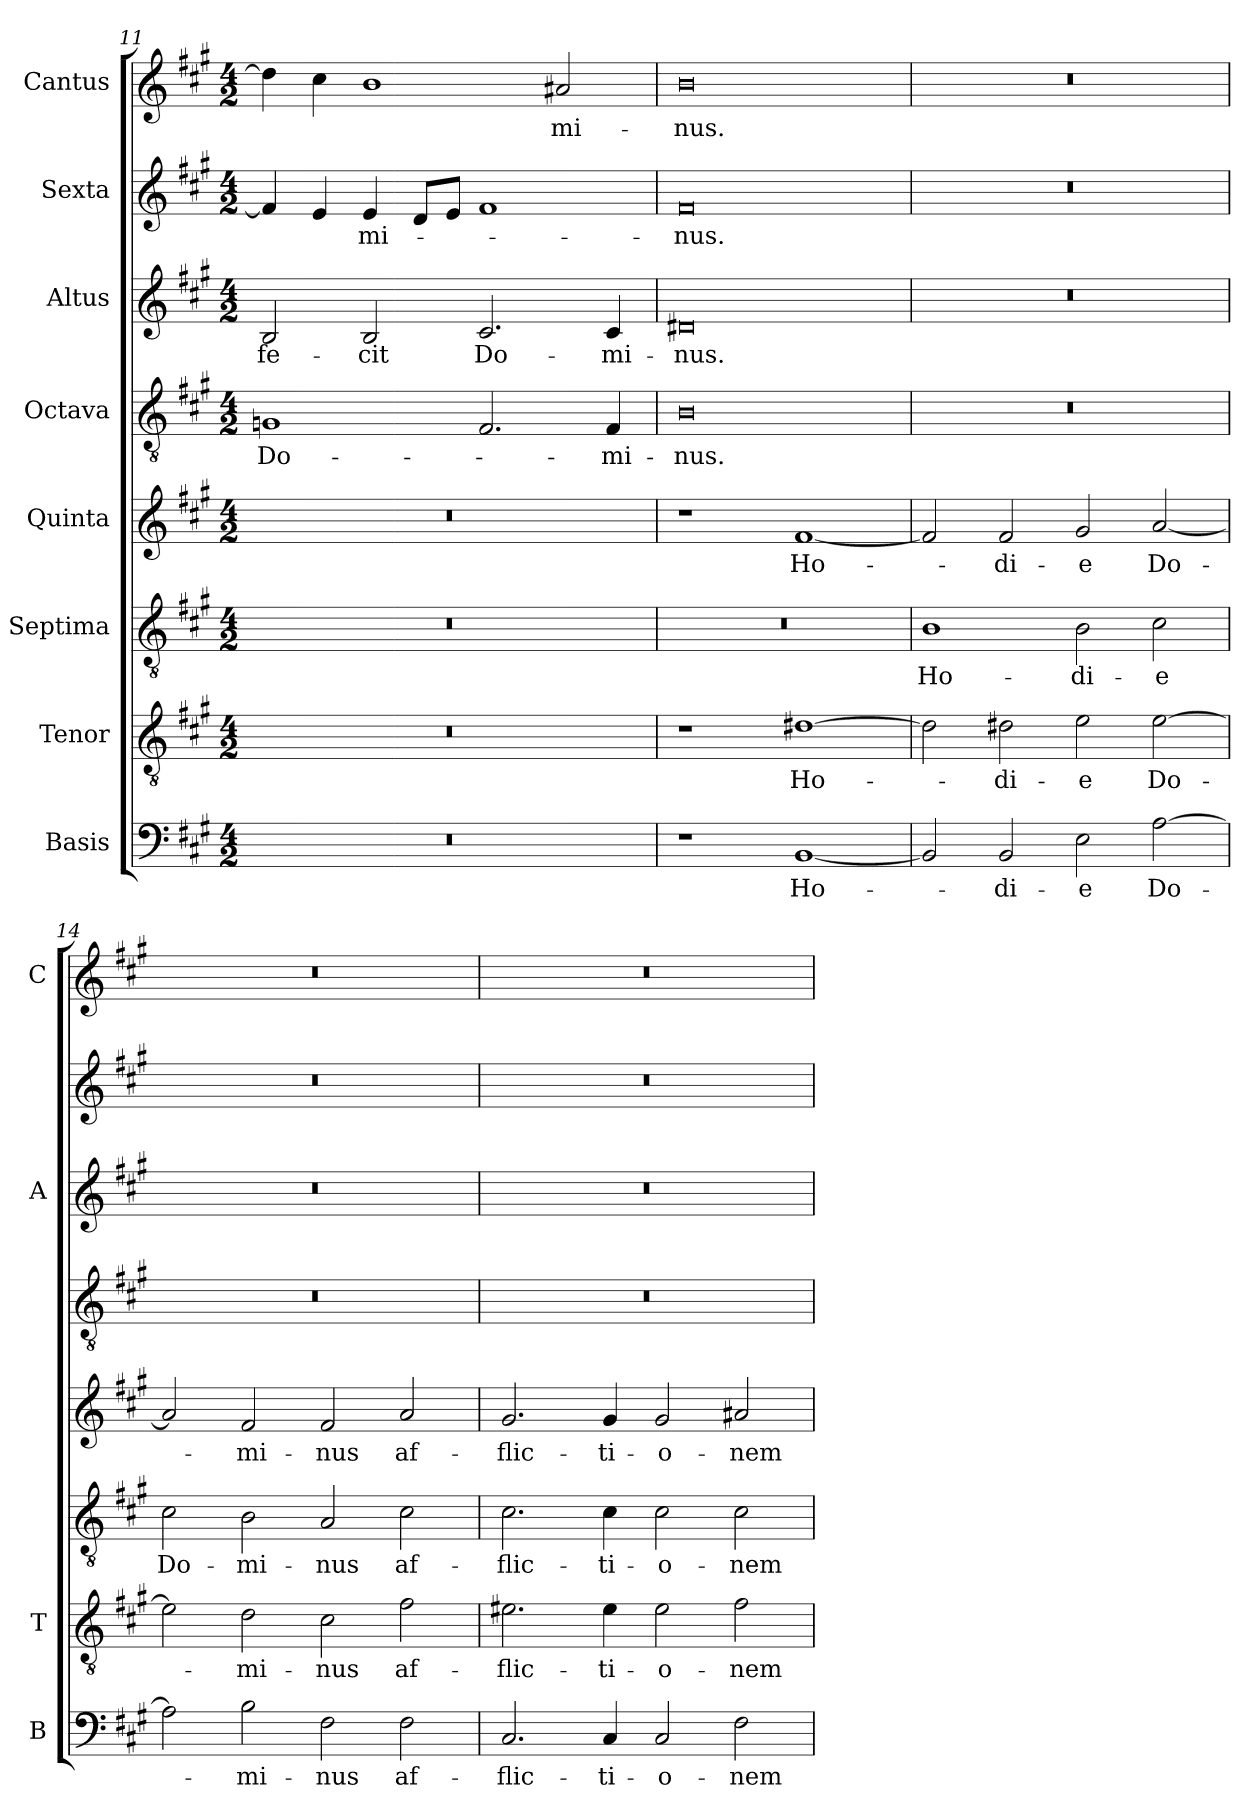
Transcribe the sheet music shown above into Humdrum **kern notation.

**kern	**text	**kern	**text	**kern	**text	**kern	**text	**kern	**text	**kern	**text	**kern	**text	**kern	**text
*part8	*part8	*part7	*part7	*part6	*part6	*part5	*part5	*part4	*part4	*part3	*part3	*part2	*part2	*part1	*part1
*staff8	*staff8	*staff7	*staff7	*staff6	*staff6	*staff5	*staff5	*staff4	*staff4	*staff3	*staff3	*staff2	*staff2	*staff1	*staff1
*I"Basis	*	*I"Tenor	*	*I"Septima	*	*I"Quinta	*	*I"Octava	*	*I"Altus	*	*I"Sexta	*	*I"Cantus	*
*I'B	*	*I'T	*	*	*	*	*	*	*	*I'A	*	*	*	*I'C	*
*clefF4	*	*clefGv2	*	*clefGv2	*	*clefG2	*	*clefGv2	*	*clefG2	*	*clefG2	*	*clefG2	*
*k[f#c#g#]	*	*k[f#c#g#]	*	*k[f#c#g#]	*	*k[f#c#g#]	*	*k[f#c#g#]	*	*k[f#c#g#]	*	*k[f#c#g#]	*	*k[f#c#g#]	*
*A:	*	*A:	*	*A:	*	*A:	*	*A:	*	*A:	*	*A:	*	*A:	*
*M4/2	*	*M4/2	*	*M4/2	*	*M4/2	*	*M4/2	*	*M4/2	*	*M4/2	*	*M4/2	*
=11	=11	=11	=11	=11	=11	=11	=11	=11	=11	=11	=11	=11	=11	=11	=11
!	!	!	!	!	!	!	!	!	!LO:LY:b	!	!LO:LY:b	!	!	!	!
0r	.	0r	.	0r	.	0r	.	1Gn	Do-	2B/	fe-	4f#/]	.	4dd\]	.
.	.	.	.	.	.	.	.	.	.	.	.	4e/	.	4cc#\	.
!	!	!	!	!	!	!	!	!	!	!	!LO:LY:b	!	!LO:LY:b	!	!
.	.	.	.	.	.	.	.	.	.	2B/	-cit	4e/	-mi-	1b	.
.	.	.	.	.	.	.	.	.	.	.	.	8d/L	.	.	.
.	.	.	.	.	.	.	.	.	.	.	.	8e/J	.	.	.
!	!	!	!	!	!	!	!	!	!	!	!LO:LY:b	!	!	!	!
.	.	.	.	.	.	.	.	2.F#/	.	2.c#/	Do-	1f#	.	.	.
!	!	!	!	!	!	!	!	!	!	!	!	!	!	!	!LO:LY:b
.	.	.	.	.	.	.	.	.	.	.	.	.	.	2a#X/	-mi-
!	!	!	!	!	!	!	!	!	!LO:LY:b	!	!LO:LY:b	!	!	!	!
.	.	.	.	.	.	.	.	4F#/	-mi-	4c#/	-mi-	.	.	.	.
=12	=12	=12	=12	=12	=12	=12	=12	=12	=12	=12	=12	=12	=12	=12	=12
!	!	!	!	!	!	!	!	!	!LO:LY:b	!	!LO:LY:b	!	!LO:LY:b	!	!LO:LY:b
1r	.	1r	.	0r	.	1r	.	0B	-nus.	0d#X	-nus.	0f#	-nus.	0b	-nus.
!	!LO:LY:b	!	!LO:LY:b	!	!	!	!LO:LY:b	!	!	!	!	!	!	!	!
[1BB	Ho-	[1d#X	Ho-	.	.	[1f#	Ho-	.	.	.	.	.	.	.	.
=13	=13	=13	=13	=13	=13	=13	=13	=13	=13	=13	=13	=13	=13	=13	=13
!	!	!	!	!	!LO:LY:b	!	!	!	!	!	!	!	!	!	!
2BB/]	.	2d#\]	.	1B	Ho-	2f#/]	.	0r	.	0r	.	0r	.	0r	.
!	!LO:LY:b	!	!LO:LY:b	!	!	!	!LO:LY:b	!	!	!	!	!	!	!	!
2BB/	-di-	2d#X\	-di-	.	.	2f#/	-di-	.	.	.	.	.	.	.	.
!	!LO:LY:b	!	!LO:LY:b	!	!LO:LY:b	!	!LO:LY:b	!	!	!	!	!	!	!	!
2E\	-e	2e\	-e	2B\	-di-	2g#/	-e	.	.	.	.	.	.	.	.
!	!LO:LY:b	!	!LO:LY:b	!	!LO:LY:b	!	!LO:LY:b	!	!	!	!	!	!	!	!
[2A\	Do-	[2e\	Do-	2c#\	-e	[2a/	Do-	.	.	.	.	.	.	.	.
=14	=14	=14	=14	=14	=14	=14	=14	=14	=14	=14	=14	=14	=14	=14	=14
!	!	!	!	!	!LO:LY:b	!	!	!	!	!	!	!	!	!	!
2A\]	.	2e\]	.	2c#\	Do-	2a/]	.	0r	.	0r	.	0r	.	0r	.
!	!LO:LY:b	!	!LO:LY:b	!	!LO:LY:b	!	!LO:LY:b	!	!	!	!	!	!	!	!
2B\	-mi-	2d\	-mi-	2B\	-mi-	2f#/	-mi-	.	.	.	.	.	.	.	.
!	!LO:LY:b	!	!LO:LY:b	!	!LO:LY:b	!	!LO:LY:b	!	!	!	!	!	!	!	!
2F#\	-nus	2c#\	-nus	2A/	-nus	2f#/	-nus	.	.	.	.	.	.	.	.
!	!LO:LY:b	!	!LO:LY:b	!	!LO:LY:b	!	!LO:LY:b	!	!	!	!	!	!	!	!
2F#\	af-	2f#\	af-	2c#\	af-	2a/	af-	.	.	.	.	.	.	.	.
!!LO:PB:g=z
=15	=15	=15	=15	=15	=15	=15	=15	=15	=15	=15	=15	=15	=15	=15	=15
!	!LO:LY:b	!	!LO:LY:b	!	!LO:LY:b	!	!LO:LY:b	!	!	!	!	!	!	!	!
2.C#/	-flic-	2.e#X\	-flic-	2.c#\	-flic-	2.g#/	-flic-	0r	.	0r	.	0r	.	0r	.
!	!LO:LY:b	!	!LO:LY:b	!	!LO:LY:b	!	!LO:LY:b	!	!	!	!	!	!	!	!
4C#/	-ti-	4e#\	-ti-	4c#\	-ti-	4g#/	-ti-	.	.	.	.	.	.	.	.
!	!LO:LY:b	!	!LO:LY:b	!	!LO:LY:b	!	!LO:LY:b	!	!	!	!	!	!	!	!
2C#/	-o-	2e#\	-o-	2c#\	-o-	2g#/	-o-	.	.	.	.	.	.	.	.
!	!LO:LY:b	!	!LO:LY:b	!	!LO:LY:b	!	!LO:LY:b	!	!	!	!	!	!	!	!
2F#\	-nem	2f#\	-nem	2c#\	-nem	2a#X/	-nem	.	.	.	.	.	.	.	.
=	=	=	=	=	=	=	=	=	=	=	=	=	=	=	=
*-	*-	*-	*-	*-	*-	*-	*-	*-	*-	*-	*-	*-	*-	*-	*-
